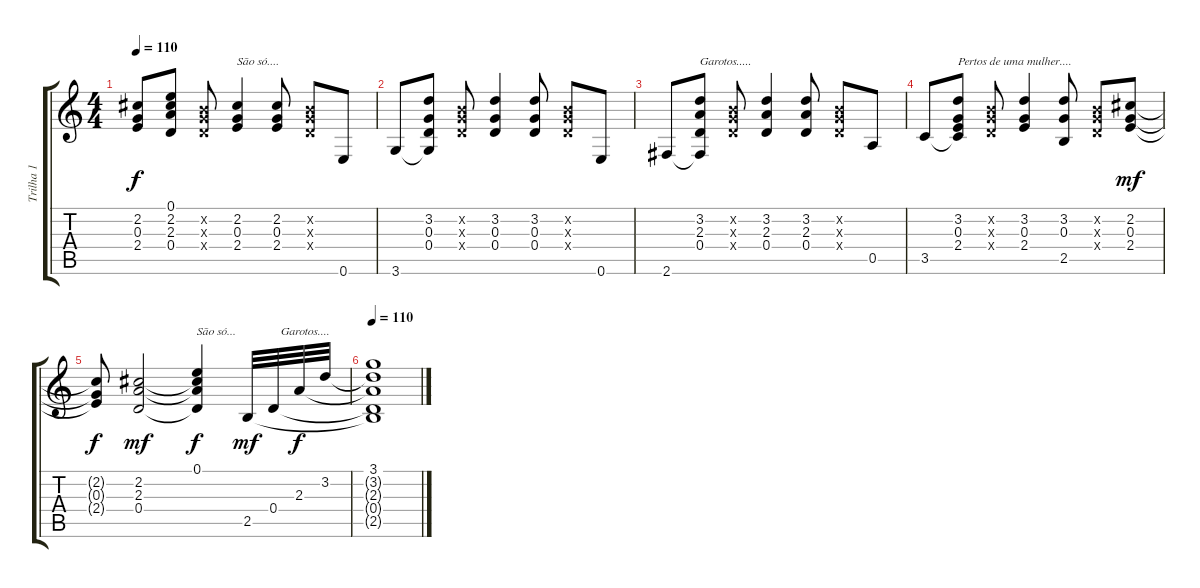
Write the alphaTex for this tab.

\track ("Trilha 1" "Trilha 1") {instrument acousticguitarnylon}
\staff {score tabs}
\tuning (E4 B3 G3 D3 A2 E2) {hide}
\ts (4 4)
\tempo 110
\clef g2
\ks c
(2.2{t} 0.3{t} 2.4{t}).8{dy f} (0.1 2.2 2.3 0.4).8 (0.2{x} 0.3{x} 0.4{x}).8 (2.2 0.3 2.4).4{txt "São só...."} (2.2 0.3 2.4).8 (0.2{x} 0.3{x} 0.4{x}).8 0.6.8 |
3.6.8 (3.2 0.3 0.4 3.6{t}).8 (0.2{x} 0.3{x} 0.4{x}).8 (3.2 0.3 0.4).4 (3.2 0.3 0.4).8 (0.2{x} 0.3{x} 0.4{x}).8 0.6.8 |
2.6.8 (3.2 2.3 0.4 2.6{t}).8{txt "Garotos....."} (0.2{x} 0.3{x} 0.4{x}).8 (3.2 2.3 0.4).4 (3.2 2.3 0.4).8 (0.2{x} 0.3{x} 0.4{x}).8 0.5.8 |
3.5.8 (3.2 0.3 2.4 3.5{t}).8{txt "Pertos de uma mulher...."} (0.2{x} 0.3{x} 0.4{x}).8 (3.2 0.3 2.4).4 (3.2 0.3 2.5).8 (0.2{x} 0.3{x} 0.4{x}).8 (2.2 0.3 2.4).8{dy mf} |
(2.2{t} 0.3{t} 2.4{t}).8{dy f} (2.2 2.3 0.4).2{dy mf} (0.1 2.2{t} 2.3{t} 0.4{t}).4{txt "São só...               Garotos...." dy f} 2.5.32{dy mf} 0.4.32 2.3.32{dy f} 3.2.32 |
\tempo 110
(3.1 3.2{t} 2.3{t} 0.4{t} 2.5{t}).1
